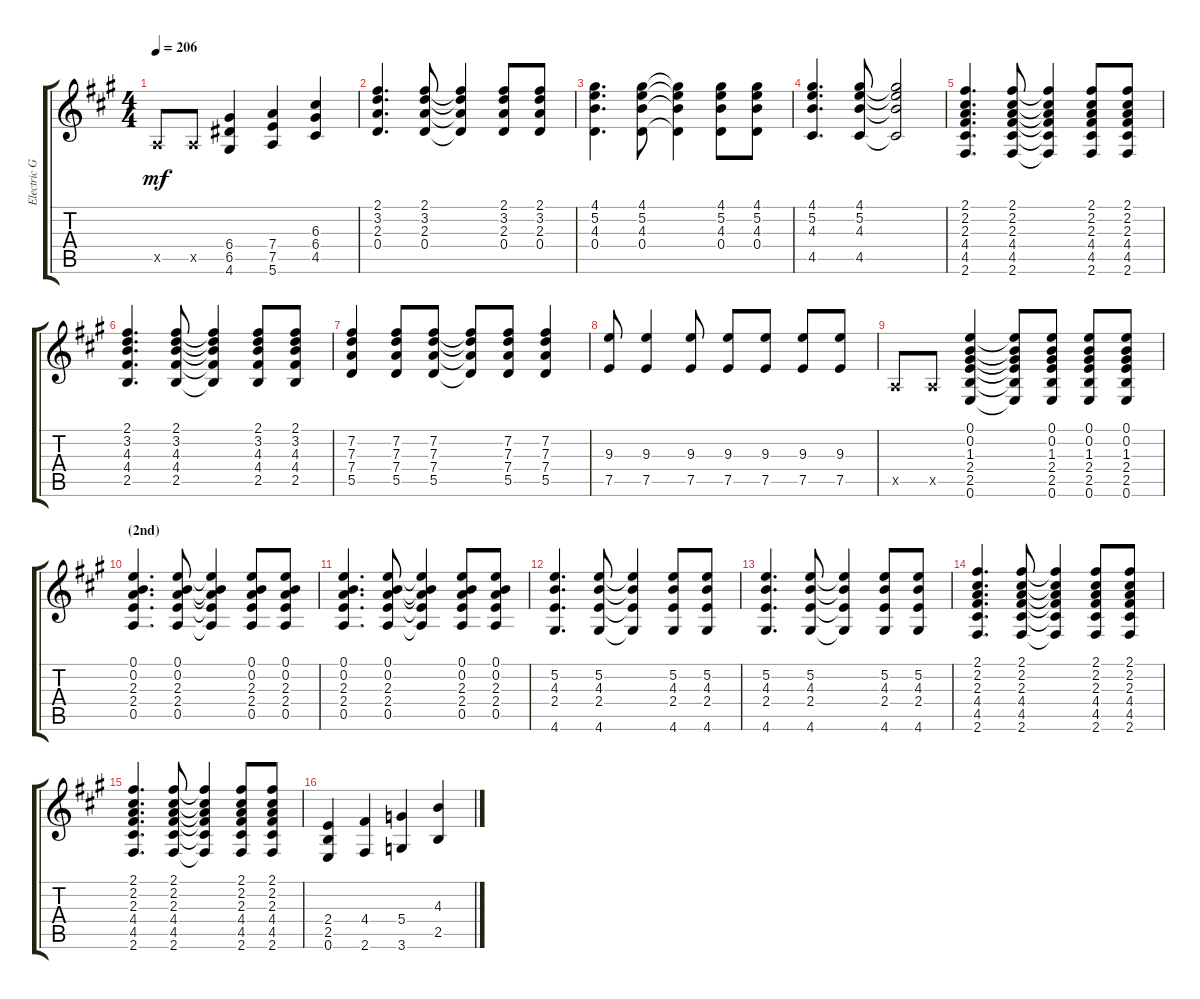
\track ("Electric Guitar" "Electric G") {instrument distortionguitar}
\staff {score tabs}
\tuning (E4 B3 G3 D3 A2 E2) {hide}
\ts (4 4)
\tempo 206
\clef g2
\ks a
0.5{x}.8{dy mf} 0.5{x}.8 (6.4 6.5 4.6).4 (7.4 7.5 5.6).4 (6.3 6.4 4.5).4 |
(2.1 3.2 2.3 0.4).4{d} (2.1 3.2 2.3 0.4).8 (2.1{t} 3.2{t} 2.3{t} 0.4{t}).4 (2.1 3.2 2.3 0.4).8 (2.1 3.2 2.3 0.4).8 |
(4.1 5.2 4.3 0.4).4{d} (4.1 5.2 4.3 0.4).8 (4.1{t} 5.2{t} 4.3{t} 0.4{t}).4 (4.1 5.2 4.3 0.4).8 (4.1 5.2 4.3 0.4).8 |
(4.1 5.2 4.3 4.5).4{d} (4.1 5.2 4.3 4.5).8 (4.1{t} 5.2{t} 4.3{t} 4.5{t}).2 |
(2.1 2.2 2.3 4.4 4.5 2.6).4{d} (2.1 2.2 2.3 4.4 4.5 2.6).8 (2.1{t} 2.2{t} 2.3{t} 4.4{t} 4.5{t} 2.6{t}).4 (2.1 2.2 2.3 4.4 4.5 2.6).8 (2.1 2.2 2.3 4.4 4.5 2.6).8 |
(2.1 3.2 4.3 4.4 2.5).4{d} (2.1 3.2 4.3 4.4 2.5).8 (2.1{t} 3.2{t} 4.3{t} 4.4{t} 2.5{t}).4 (2.1 3.2 4.3 4.4 2.5).8 (2.1 3.2 4.3 4.4 2.5).8 |
(7.2 7.3 7.4 5.5).4 (7.2 7.3 7.4 5.5).8 (7.2 7.3 7.4 5.5).8 (7.2{t} 7.3{t} 7.4{t} 5.5{t}).8 (7.2 7.3 7.4 5.5).8 (7.2 7.3 7.4 5.5).4 |
(9.3 7.5).8 (9.3 7.5).4 (9.3 7.5).8 (9.3 7.5).8 (9.3 7.5).8 (9.3 7.5).8 (9.3 7.5).8 |
0.5{x}.8 0.5{x}.8 (0.1 0.2 1.3 2.4 2.5 0.6).4 (0.1{t} 0.2{t} 1.3{t} 2.4{t} 2.5{t} 0.6{t}).8 (0.1 0.2 1.3 2.4 2.5 0.6).8 (0.1 0.2 1.3 2.4 2.5 0.6).8 (0.1 0.2 1.3 2.4 2.5 0.6).8 |
\section ("" "(2nd)")
(0.1 0.2 2.3 2.4 0.5).4{d} (0.1 0.2 2.3 2.4 0.5).8 (0.1{t} 0.2{t} 2.3{t} 2.4{t} 0.5{t}).4 (0.1 0.2 2.3 2.4 0.5).8 (0.1 0.2 2.3 2.4 0.5).8 |
(0.1 0.2 2.3 2.4 0.5).4{d} (0.1 0.2 2.3 2.4 0.5).8 (0.1{t} 0.2{t} 2.3{t} 2.4{t} 0.5{t}).4 (0.1 0.2 2.3 2.4 0.5).8 (0.1 0.2 2.3 2.4 0.5).8 |
(5.2 4.3 2.4 4.6).4{d} (5.2 4.3 2.4 4.6).8 (5.2{t} 4.3{t} 2.4{t} 4.6{t}).4 (5.2 4.3 2.4 4.6).8 (5.2 4.3 2.4 4.6).8 |
(5.2 4.3 2.4 4.6).4{d} (5.2 4.3 2.4 4.6).8 (5.2{t} 4.3{t} 2.4{t} 4.6{t}).4 (5.2 4.3 2.4 4.6).8 (5.2 4.3 2.4 4.6).8 |
(2.1 2.2 2.3 4.4 4.5 2.6).4{d} (2.1 2.2 2.3 4.4 4.5 2.6).8 (2.1{t} 2.2{t} 2.3{t} 4.4{t} 4.5{t} 2.6{t}).4 (2.1 2.2 2.3 4.4 4.5 2.6).8 (2.1 2.2 2.3 4.4 4.5 2.6).8 |
(2.1 2.2 2.3 4.4 4.5 2.6).4{d} (2.1 2.2 2.3 4.4 4.5 2.6).8 (2.1{t} 2.2{t} 2.3{t} 4.4{t} 4.5{t} 2.6{t}).4 (2.1 2.2 2.3 4.4 4.5 2.6).8 (2.1 2.2 2.3 4.4 4.5 2.6).8 |
(2.4 2.5 0.6).4 (4.4 2.6).4 (5.4 3.6).4 (4.3 2.5).4
